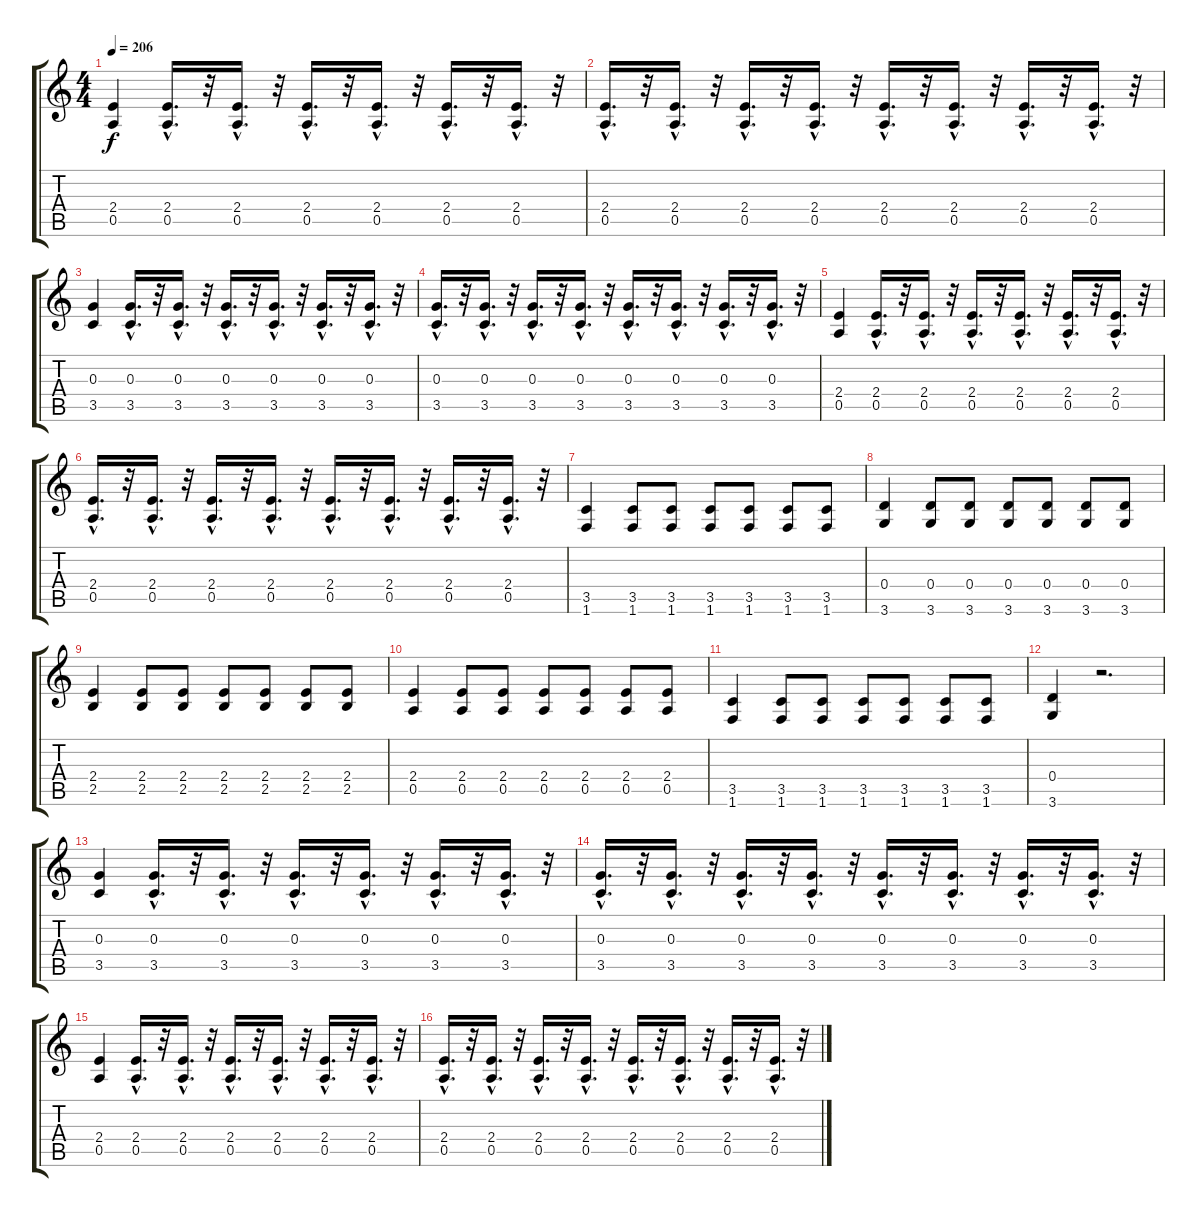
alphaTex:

\track "" {instrument overdrivenguitar}
\staff {score tabs}
\tuning (E4 B3 G3 D3 A2 E2) {hide}
\ts (4 4)
\tempo 206
\clef g2
\ks c
(2.4 0.5).4{dy f} (2.4{hac} 0.5{hac}).16{d} r.32 (2.4{hac} 0.5{hac}).16{d} r.32 (2.4{hac} 0.5{hac}).16{d} r.32 (2.4{hac} 0.5{hac}).16{d} r.32 (2.4{hac} 0.5{hac}).16{d} r.32 (2.4{hac} 0.5{hac}).16{d} r.32 |
(2.4{hac} 0.5{hac}).16{d} r.32 (2.4{hac} 0.5{hac}).16{d} r.32 (2.4{hac} 0.5{hac}).16{d} r.32 (2.4{hac} 0.5{hac}).16{d} r.32 (2.4{hac} 0.5{hac}).16{d} r.32 (2.4{hac} 0.5{hac}).16{d} r.32 (2.4{hac} 0.5{hac}).16{d} r.32 (2.4{hac} 0.5{hac}).16{d} r.32 |
(0.3 3.5).4 (0.3{hac} 3.5{hac}).16{d} r.32 (0.3{hac} 3.5{hac}).16{d} r.32 (0.3{hac} 3.5{hac}).16{d} r.32 (0.3{hac} 3.5{hac}).16{d} r.32 (0.3{hac} 3.5{hac}).16{d} r.32 (0.3{hac} 3.5{hac}).16{d} r.32 |
(0.3{hac} 3.5{hac}).16{d} r.32 (0.3{hac} 3.5{hac}).16{d} r.32 (0.3{hac} 3.5{hac}).16{d} r.32 (0.3{hac} 3.5{hac}).16{d} r.32 (0.3{hac} 3.5{hac}).16{d} r.32 (0.3{hac} 3.5{hac}).16{d} r.32 (0.3{hac} 3.5{hac}).16{d} r.32 (0.3{hac} 3.5{hac}).16{d} r.32 |
(2.4 0.5).4 (2.4{hac} 0.5{hac}).16{d} r.32 (2.4{hac} 0.5{hac}).16{d} r.32 (2.4{hac} 0.5{hac}).16{d} r.32 (2.4{hac} 0.5{hac}).16{d} r.32 (2.4{hac} 0.5{hac}).16{d} r.32 (2.4{hac} 0.5{hac}).16{d} r.32 |
(2.4{hac} 0.5{hac}).16{d} r.32 (2.4{hac} 0.5{hac}).16{d} r.32 (2.4{hac} 0.5{hac}).16{d} r.32 (2.4{hac} 0.5{hac}).16{d} r.32 (2.4{hac} 0.5{hac}).16{d} r.32 (2.4{hac} 0.5{hac}).16{d} r.32 (2.4{hac} 0.5{hac}).16{d} r.32 (2.4{hac} 0.5{hac}).16{d} r.32 |
(3.5 1.6).4 (3.5 1.6).8 (3.5 1.6).8 (3.5 1.6).8 (3.5 1.6).8 (3.5 1.6).8 (3.5 1.6).8 |
(0.4 3.6).4 (0.4 3.6).8 (0.4 3.6).8 (0.4 3.6).8 (0.4 3.6).8 (0.4 3.6).8 (0.4 3.6).8 |
(2.4 2.5).4 (2.4 2.5).8 (2.4 2.5).8 (2.4 2.5).8 (2.4 2.5).8 (2.4 2.5).8 (2.4 2.5).8 |
(2.4 0.5).4 (2.4 0.5).8 (2.4 0.5).8 (2.4 0.5).8 (2.4 0.5).8 (2.4 0.5).8 (2.4 0.5).8 |
(3.5 1.6).4 (3.5 1.6).8 (3.5 1.6).8 (3.5 1.6).8 (3.5 1.6).8 (3.5 1.6).8 (3.5 1.6).8 |
(0.4 3.6).4 r.2{d} |
(0.3 3.5).4 (0.3{hac} 3.5{hac}).16{d} r.32 (0.3{hac} 3.5{hac}).16{d} r.32 (0.3{hac} 3.5{hac}).16{d} r.32 (0.3{hac} 3.5{hac}).16{d} r.32 (0.3{hac} 3.5{hac}).16{d} r.32 (0.3{hac} 3.5{hac}).16{d} r.32 |
(0.3{hac} 3.5{hac}).16{d} r.32 (0.3{hac} 3.5{hac}).16{d} r.32 (0.3{hac} 3.5{hac}).16{d} r.32 (0.3{hac} 3.5{hac}).16{d} r.32 (0.3{hac} 3.5{hac}).16{d} r.32 (0.3{hac} 3.5{hac}).16{d} r.32 (0.3{hac} 3.5{hac}).16{d} r.32 (0.3{hac} 3.5{hac}).16{d} r.32 |
(2.4 0.5).4 (2.4{hac} 0.5{hac}).16{d} r.32 (2.4{hac} 0.5{hac}).16{d} r.32 (2.4{hac} 0.5{hac}).16{d} r.32 (2.4{hac} 0.5{hac}).16{d} r.32 (2.4{hac} 0.5{hac}).16{d} r.32 (2.4{hac} 0.5{hac}).16{d} r.32 |
(2.4{hac} 0.5{hac}).16{d} r.32 (2.4{hac} 0.5{hac}).16{d} r.32 (2.4{hac} 0.5{hac}).16{d} r.32 (2.4{hac} 0.5{hac}).16{d} r.32 (2.4{hac} 0.5{hac}).16{d} r.32 (2.4{hac} 0.5{hac}).16{d} r.32 (2.4{hac} 0.5{hac}).16{d} r.32 (2.4{hac} 0.5{hac}).16{d} r.32
